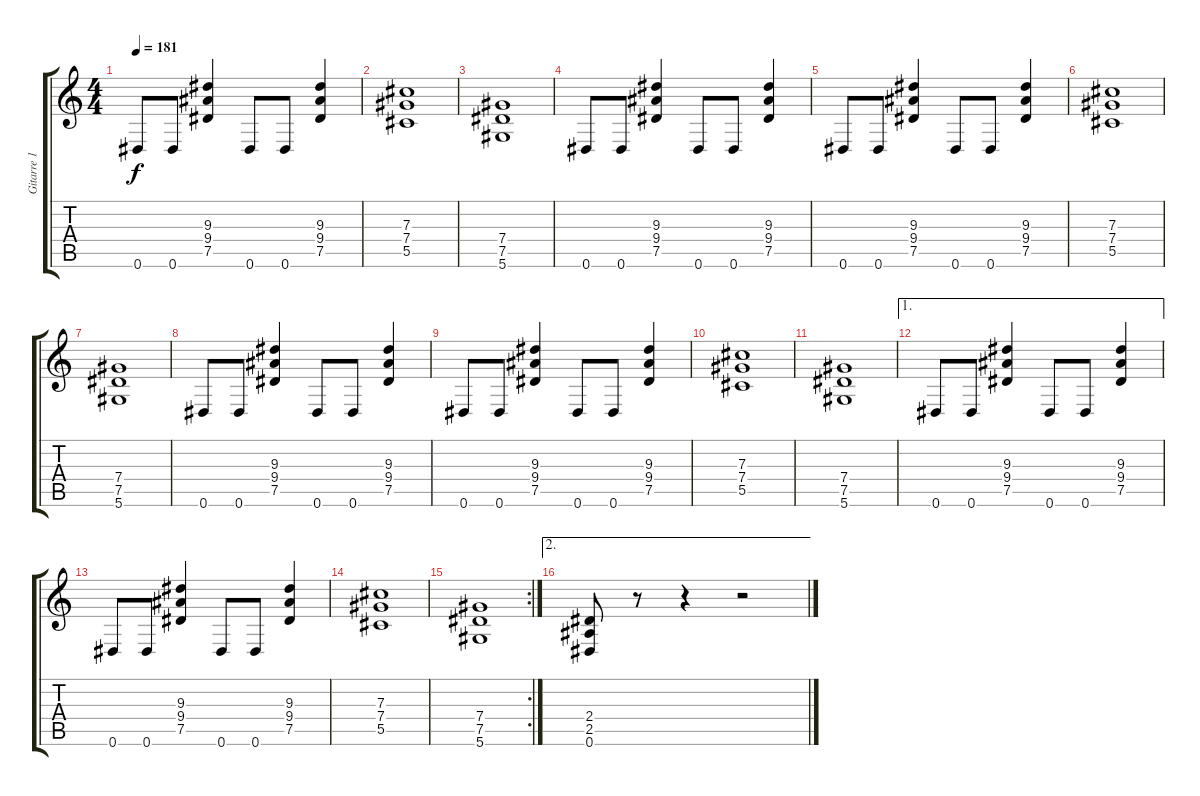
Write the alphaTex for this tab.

\track ("Gitarre 1" "Gitarre 1") {instrument distortionguitar}
\staff {score tabs}
\tuning (Eb4 Bb3 Gb3 Db3 Ab2 Eb2) {hide}
\ts (4 4)
\tempo 181
\clef g2
\ks c
0.6.8{dy f} 0.6.8 (9.3 9.4 7.5).4 0.6.8 0.6.8 (9.3 9.4 7.5).4 |
(7.3 7.4 5.5).1 |
(7.4 7.5 5.6).1 |
0.6.8 0.6.8 (9.3 9.4 7.5).4 0.6.8 0.6.8 (9.3 9.4 7.5).4 |
0.6.8 0.6.8 (9.3 9.4 7.5).4 0.6.8 0.6.8 (9.3 9.4 7.5).4 |
(7.3 7.4 5.5).1 |
(7.4 7.5 5.6).1 |
0.6.8 0.6.8 (9.3 9.4 7.5).4 0.6.8 0.6.8 (9.3 9.4 7.5).4 |
0.6.8 0.6.8 (9.3 9.4 7.5).4 0.6.8 0.6.8 (9.3 9.4 7.5).4 |
(7.3 7.4 5.5).1 |
(7.4 7.5 5.6).1 |
\ae 1
0.6.8 0.6.8 (9.3 9.4 7.5).4 0.6.8 0.6.8 (9.3 9.4 7.5).4 |
0.6.8 0.6.8 (9.3 9.4 7.5).4 0.6.8 0.6.8 (9.3 9.4 7.5).4 |
(7.3 7.4 5.5).1 |
\rc 2
(7.4 7.5 5.6).1 |
\ae 2
(2.4 2.5 0.6).8 r.8 r.4 r.2
